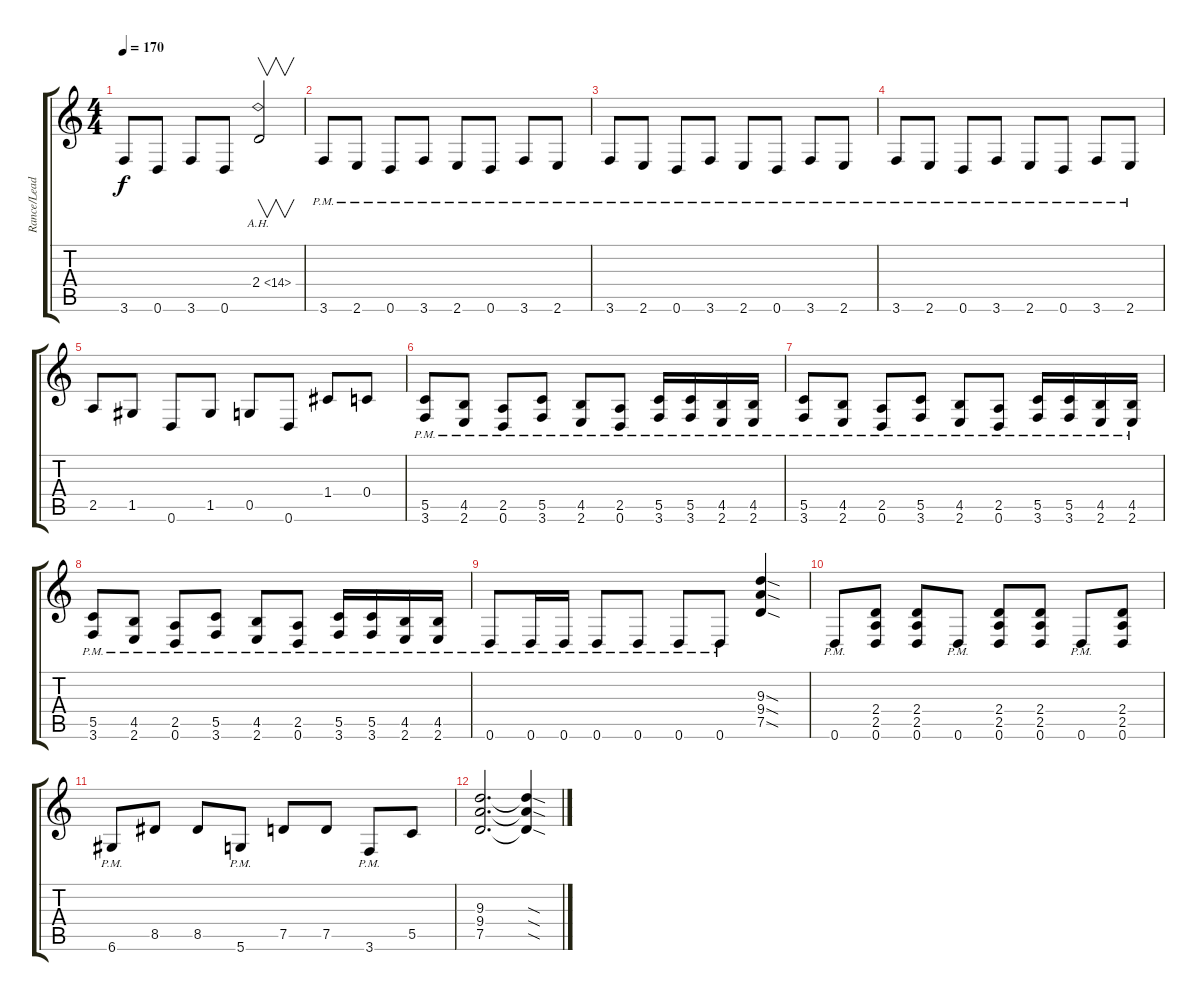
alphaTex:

\track ("Rance/Lead R" "Rance/Lead") {instrument distortionguitar}
\staff {score tabs}
\tuning (D4 A3 F3 C3 G2 D2) {hide}
\ts (4 4)
\tempo 170
\clef g2
\ks c
3.6.8{dy f} 0.6.8 3.6.8 0.6.8 2.4{ah 12}.2{v} |
3.6{pm}.8 2.6{pm}.8 0.6{pm}.8 3.6{pm}.8 2.6{pm}.8 0.6{pm}.8 3.6{pm}.8 2.6{pm}.8 |
3.6{pm}.8 2.6{pm}.8 0.6{pm}.8 3.6{pm}.8 2.6{pm}.8 0.6{pm}.8 3.6{pm}.8 2.6{pm}.8 |
3.6{pm}.8 2.6{pm}.8 0.6{pm}.8 3.6{pm}.8 2.6{pm}.8 0.6{pm}.8 3.6{pm}.8 2.6{pm}.8 |
2.5.8 1.5.8 0.6.8 1.5.8 0.5.8 0.6.8 1.4.8 0.4.8 |
(5.5 3.6{pm}).8 (4.5 2.6{pm}).8 (2.5 0.6{pm}).8 (5.5 3.6{pm}).8 (4.5 2.6{pm}).8 (2.5 0.6{pm}).8 (5.5 3.6{pm}).16 (5.5{pm} 3.6{pm}).16 (4.5{pm} 2.6{pm}).16 (4.5{pm} 2.6{pm}).16 |
(5.5 3.6{pm}).8 (4.5 2.6{pm}).8 (2.5 0.6{pm}).8 (5.5 3.6{pm}).8 (4.5 2.6{pm}).8 (2.5 0.6{pm}).8 (5.5 3.6{pm}).16 (5.5{pm} 3.6{pm}).16 (4.5{pm} 2.6{pm}).16 (4.5{pm} 2.6{pm}).16 |
(5.5 3.6{pm}).8 (4.5 2.6{pm}).8 (2.5 0.6{pm}).8 (5.5 3.6{pm}).8 (4.5 2.6{pm}).8 (2.5 0.6{pm}).8 (5.5 3.6{pm}).16 (5.5{pm} 3.6{pm}).16 (4.5{pm} 2.6{pm}).16 (4.5{pm} 2.6{pm}).16 |
0.6{pm}.8 0.6{pm}.16 0.6{pm}.16 0.6{pm}.8 0.6{pm}.8 0.6{pm}.8 0.6{pm}.8 (9.3{sod} 9.4{sod} 7.5{sod}).4 |
0.6{pm}.8 (2.4 2.5 0.6).8 (2.4 2.5 0.6).8 0.6{pm}.8 (2.4 2.5 0.6).8 (2.4 2.5 0.6).8 0.6{pm}.8 (2.4 2.5 0.6).8 |
6.6{pm}.8 8.5.8 8.5.8 5.6{pm}.8 7.5.8 7.5.8 3.6{pm}.8 5.5.8 |
(9.3 9.4 7.5).2{d} (9.3{sod t} 9.4{sod t} 7.5{sod t}).4
